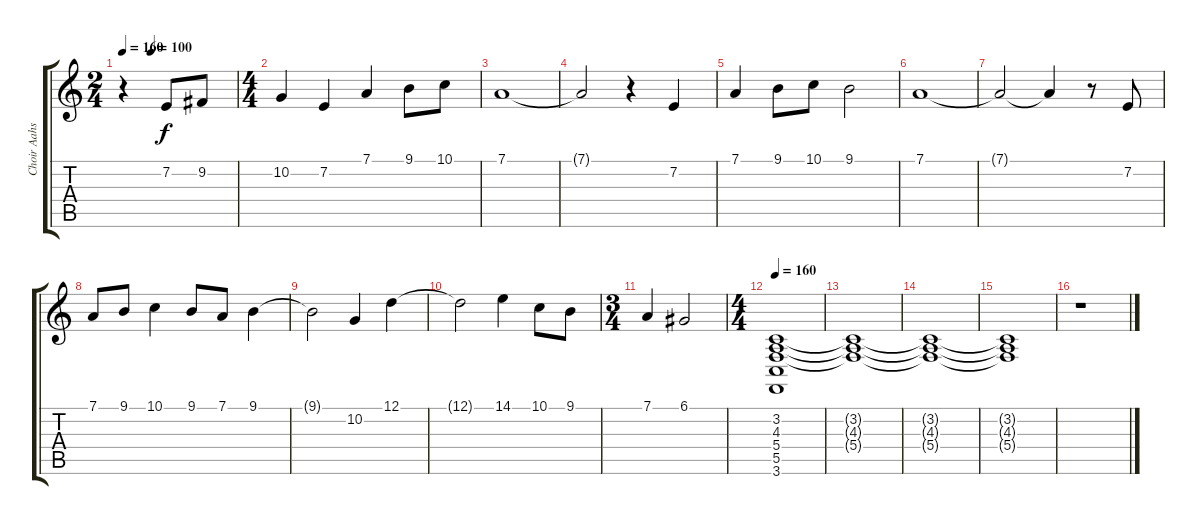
\track ("Choir Aahs" "Choir Aahs") {instrument choiraahs}
\staff {score tabs}
\tuning (D4 A3 F3 C3 G2 D2) {hide}
\ts (2 4)
\tempo 160
\tempo (100 0.25)
\tempo 160
\clef g2
\ks c
r.4{dy f instrument choiraahs} 7.2.8 9.2.8 |
\ts (4 4)
10.2.4 7.2.4 7.1.4 9.1.8 10.1.8 |
7.1.1 |
7.1{t}.2{volume 0} r.4{volume 10} 7.2.4 |
7.1.4 9.1.8 10.1.8 9.1.2 |
7.1.1 |
7.1{t}.2{volume 0} 7.1{t}.4 r.8{volume 10} 7.2.8 |
7.1.8 9.1.8 10.1.4 9.1.8 7.1.8 9.1.4 |
9.1{t}.2 10.2.4 12.1.4 |
12.1{t}.2 14.1.4 10.1.8 9.1.8 |
\ts (3 4)
7.1.4 6.1.2 |
\ts (4 4)
\tempo 160
(3.2 4.3 5.4 5.5 3.6).1 |
(3.2{t} 4.3{t} 5.4{t}).1 |
(3.2{t} 4.3{t} 5.4{t}).1 |
(3.2{t} 4.3{t} 5.4{t}).1 |
r.1
